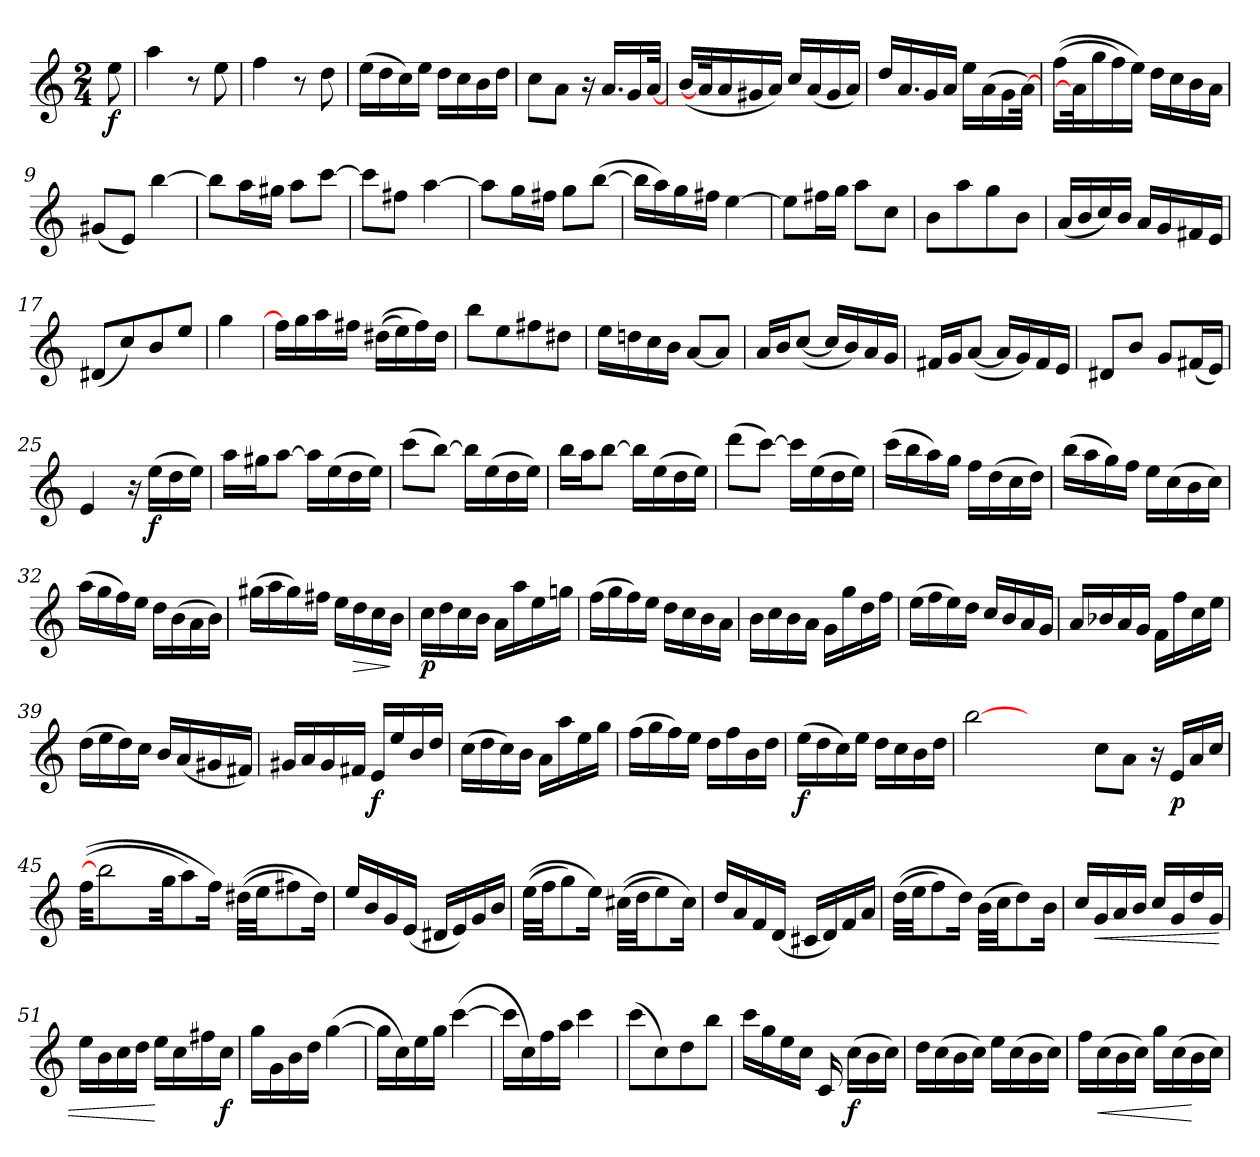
**kern	**dynam
*part1	*part1
*staff1	*staff1
*M2/4	*
=1	=1
!	!LO:DY:b
8ee\	f
=2	=2
4aa\	.
8r	.
8ee\	.
=3	=3
4ff\	.
8r	.
8dd\	.
=4	=4
(<16ee\LL	.
16dd\	.
16cc\)	.
16ee\JJ	.
16dd\LL	.
16cc\	.
16b\	.
16dd\JJ	.
=5	=5
8cc\L	.
8a\J	.
16r	.
16.a/LL	.
16g/	.
([32a/JJ	.
=6	=6
(<16b/LL	.
32a/JJ]	.
16a/	.
16g#X/	.
16a/JJ)	.
16cc/LL	.
(<16a/	.
16g#/	.
16a/JJ)	.
=7	=7
16dd/LL	.
16.a/	.
16g/	.
(16a/JJ	.
16ee\LL	.
(>16a\	.
16g\	.
[32a\JJ)	.
!!LO:LB:g=z
=8	=8
(>(>16ff\LL	.
32a\JJ]	.
16gg\	.
16ff\)	.
16ee\JJ)	.
16dd\LL	.
16cc\	.
16b\	.
16a\JJ	.
=9	=9
(<8g#X/L	.
8e/J)	.
[>4bb\	.
=10	=10
8bb\L]	.
16aa\L	.
16gg#X\JJ	.
8aa\L	.
[>8ccc\J	.
=11	=11
8ccc\L]	.
8ff#X\J	.
[>4aa\	.
=12	=12
8aa\L]	.
16gg\L	.
16ff#X\JJ	.
8gg\L	.
(>[>8bb\J	.
=13	=13
16bb\LL]	.
16aa\)	.
16gg\	.
16ff#X\JJ	.
[>4ee\	.
=14	=14
8ee\L]	.
16ff#X\L	.
16gg\JJ	.
8aa\L	.
8cc\J	.
=15	=15
8b\L	.
8aa\	.
8gg\	.
8b\J	.
!!LO:LB:g=z
=16	=16
(<16a/LL	.
16b/	.
16cc/)	.
16b/JJ	.
16a/LL	.
16g/	.
16f#X/	.
16e/JJ	.
=17	=17
(<8d#X/L	.
8cc/)	.
8b/	.
8ee/J	.
=18	=18
4gg\	.
=19	=19
16ff\LL]	.
16gg\	.
(16aa\	.
(16ff#X\JJ	.
(>(<16dd#X\LL	.
16ee\)	.
16ff#\)	.
16dd#\JJ	.
=20	=20
8bb\L	.
8ee\	.
8ff#X\	.
8dd#X\J	.
=21	=21
16ee\LL	.
16ddn\	.
16cc\	.
16b\JJ	.
[<8a/L	.
8a/J]	.
=22	=22
16a/LL	.
16b/J	.
(<[<8cc/J	.
16cc/LL]	.
16b/)	.
16a/	.
16g/JJ	.
!!LO:LB:g=z
=23	=23
16f#X/LL	.
16g/J	.
(<[<8a/J	.
16a/LL]	.
16g/)	.
16f#/	.
16e/JJ	.
=24	=24
8d#X/L	.
8b/J	.
8g/L	.
(<16f#X/L	.
16e/JJ)	.
=25	=25
4e/	.
16r	.
!	!LO:DY:b
(>16ee\LL	f
16dd\	.
16ee\JJ)	.
=26	=26
16aa\LL	.
16gg#X\J	.
[>8aa\J	.
16aa\LL]	.
(>16ee\	.
16dd\	.
16ee\JJ)	.
=27	=27
(>8ccc\L	.
[>8bb\J)	.
16bb\LL]	.
(>16ee\	.
16dd\	.
16ee\JJ)	.
=28	=28
16bb\LL	.
16aa\J	.
[>8bb\J	.
16bb\LL]	.
(>16ee\	.
16dd\	.
16ee\JJ)	.
=29	=29
(>8ddd\L	.
[>8ccc\J)	.
16ccc\LL]	.
(>16ee\	.
16dd\	.
16ee\JJ)	.
!!LO:LB:g=z
=30	=30
(>16ccc\LL	.
16bb\	.
16aa\)	.
16gg\JJ	.
16ff\LL	.
(>16dd\	.
16cc\	.
16dd\JJ)	.
=31	=31
(>16bb\LL	.
16aa\	.
16gg\)	.
16ff\JJ	.
16ee\LL	.
(>16cc\	.
16b\	.
16cc\JJ)	.
=32	=32
(>16aa\LL	.
16gg\	.
16ff\)	.
16ee\JJ	.
16dd\LL	.
(>16b\	.
16a\	.
16b\JJ)	.
=33	=33
(>16gg#X\LL	.
16aa\	.
16gg#\)	.
16ff#X\JJ	.
16ee\LL	.
!	!LO:HP:b
16dd\	>
16cc\	.
16b\JJ	]
=34	=34
!	!LO:DY:b
16cc\LL	p
16dd\	.
16cc\	.
16b\JJ	.
16a\LL	.
16aa\	.
16ee\	.
16ggn\JJ	.
=35	=35
(>16ff\LL	.
16gg\	.
16ff\)	.
16ee\JJ	.
16dd\LL	.
16cc\	.
16b\	.
16a\JJ	.
!!LO:LB:g=z
=36	=36
16b\LL	.
16cc\	.
16b\	.
16a\JJ	.
16g\LL	.
16gg\	.
16dd\	.
16ff\JJ	.
=37	=37
(>16ee\LL	.
16ff\	.
16ee\)	.
16dd\JJ	.
16cc/LL	.
16b/	.
16a/	.
16g/JJ	.
=38	=38
16a/LL	.
16b-X/	.
16a/	.
16g/JJ	.
16f\LL	.
16ff\	.
16cc\	.
16ee\JJ	.
=39	=39
(>16dd\LL	.
16ee\	.
16dd\)	.
16cc\JJ	.
16b/LL	.
(<16a/	.
16g#X/	.
16f#X/JJ)	.
=40	=40
16g#X/LL	.
16a/	.
16g#/	.
16f#X/JJ	.
!	!LO:DY:b
16e/LL	f
16ee/	.
16b/	.
16dd/JJ	.
=41	=41
(>16cc\LL	.
16dd\	.
16cc\)	.
16b\JJ	.
16a\LL	.
16aa\	.
16ee\	.
16gg\JJ	.
!!LO:LB:g=z
=42	=42
(>16ff\LL	.
16gg\	.
16ff\)	.
16ee\JJ	.
16dd\LL	.
16ff\	.
16b\	.
16dd\JJ	.
=43	=43
!	!LO:DY:b
(<16ee\LL	f
16dd\	.
16cc\)	.
16ee\JJ	.
16dd\LL	.
16cc\	.
16b\	.
16dd\JJ	.
=44	=44
[2bb	.
2ryy	.
8cc\L	.
8a\J	.
16r	.
!	!LO:DY:b
16e/LL	p
16a/	.
16cc/JJ	.
=45	=45
(>(>32ff\KKL	.
2bb]	.
32gg\kk	.
8aa\)	.
16ff\Jk)	.
(>(>32dd#X\KKL	.
32ee\kk	.
8ff#X\)	.
16dd#\Jk)	.
=46	=46
16ee/LL	.
16b/	.
16g/	.
(<16e/JJ	.
16d#X/LL	.
16e/)	.
16g/	.
16b/JJ	.
=47	=47
(>(>32ee\KKL	.
32ff\kk	.
8gg\)	.
16ee\Jk)	.
(>(>32cc#X\KKL	.
32dd\kk	.
8ee\)	.
16cc#\Jk)	.
!!LO:LB:g=z
=48	=48
16dd/LL	.
16a/	.
16f/	.
(<16d/JJ	.
16c#X/LL	.
16d/)	.
16f/	.
16a/JJ	.
=49	=49
(>(>32dd\KKL	.
32ee\kk	.
8ff\)	.
16dd\Jk)	.
(>32b\KKL	.
32cc\kk	.
8dd\)	.
16b\Jk	.
=50	=50
16cc/LL	.
!	!LO:HP:b
16g/	<
16a/	.
16b/JJ	.
16cc/LL	.
16g/	.
16dd/	.
16g/JJ	.
=51	=51
16ee\LL	.
16b\	.
16cc\	.
16dd\JJ	.
16ee\LL	[
16cc\	.
16ff#X\	.
!	!LO:DY:b
16cc\JJ	f
=52	=52
16gg\LL	.
16g\	.
16b\	.
16dd\JJ	.
(>[>4gg\	.
=53	=53
16gg\LL]	.
16cc\)	.
16ee\	.
16gg\JJ	.
(>[>4ccc\	.
=54	=54
16ccc\LL]	.
16cc\)	.
16ff\	.
16aa\JJ	.
4ccc\	.
!!LO:LB:g=z
=55	=55
(>(>(>8ccc\L	.
8cc\)	.
8dd\	.
8bb\J	.
=56	=56
16ccc\LL	.
16gg\	.
16ee\	.
16cc\JJ	.
16c/	.
!	!LO:DY:b
(>16cc\LL	f
16b\	.
16cc\JJ)	.
=57	=57
16dd\LL	.
(>16cc\	.
16b\	.
16cc\JJ)	.
16ee\LL	.
(>16cc\	.
16b\	.
16cc\JJ)	.
=58	=58
16ff\LL	.
!	!LO:HP:b
(>16cc\	<
16b\	.
16cc\JJ)	.
16gg\LL	.
(>16cc\	.
16b\	[
16cc\JJ)	.
=	=
*-	*-
